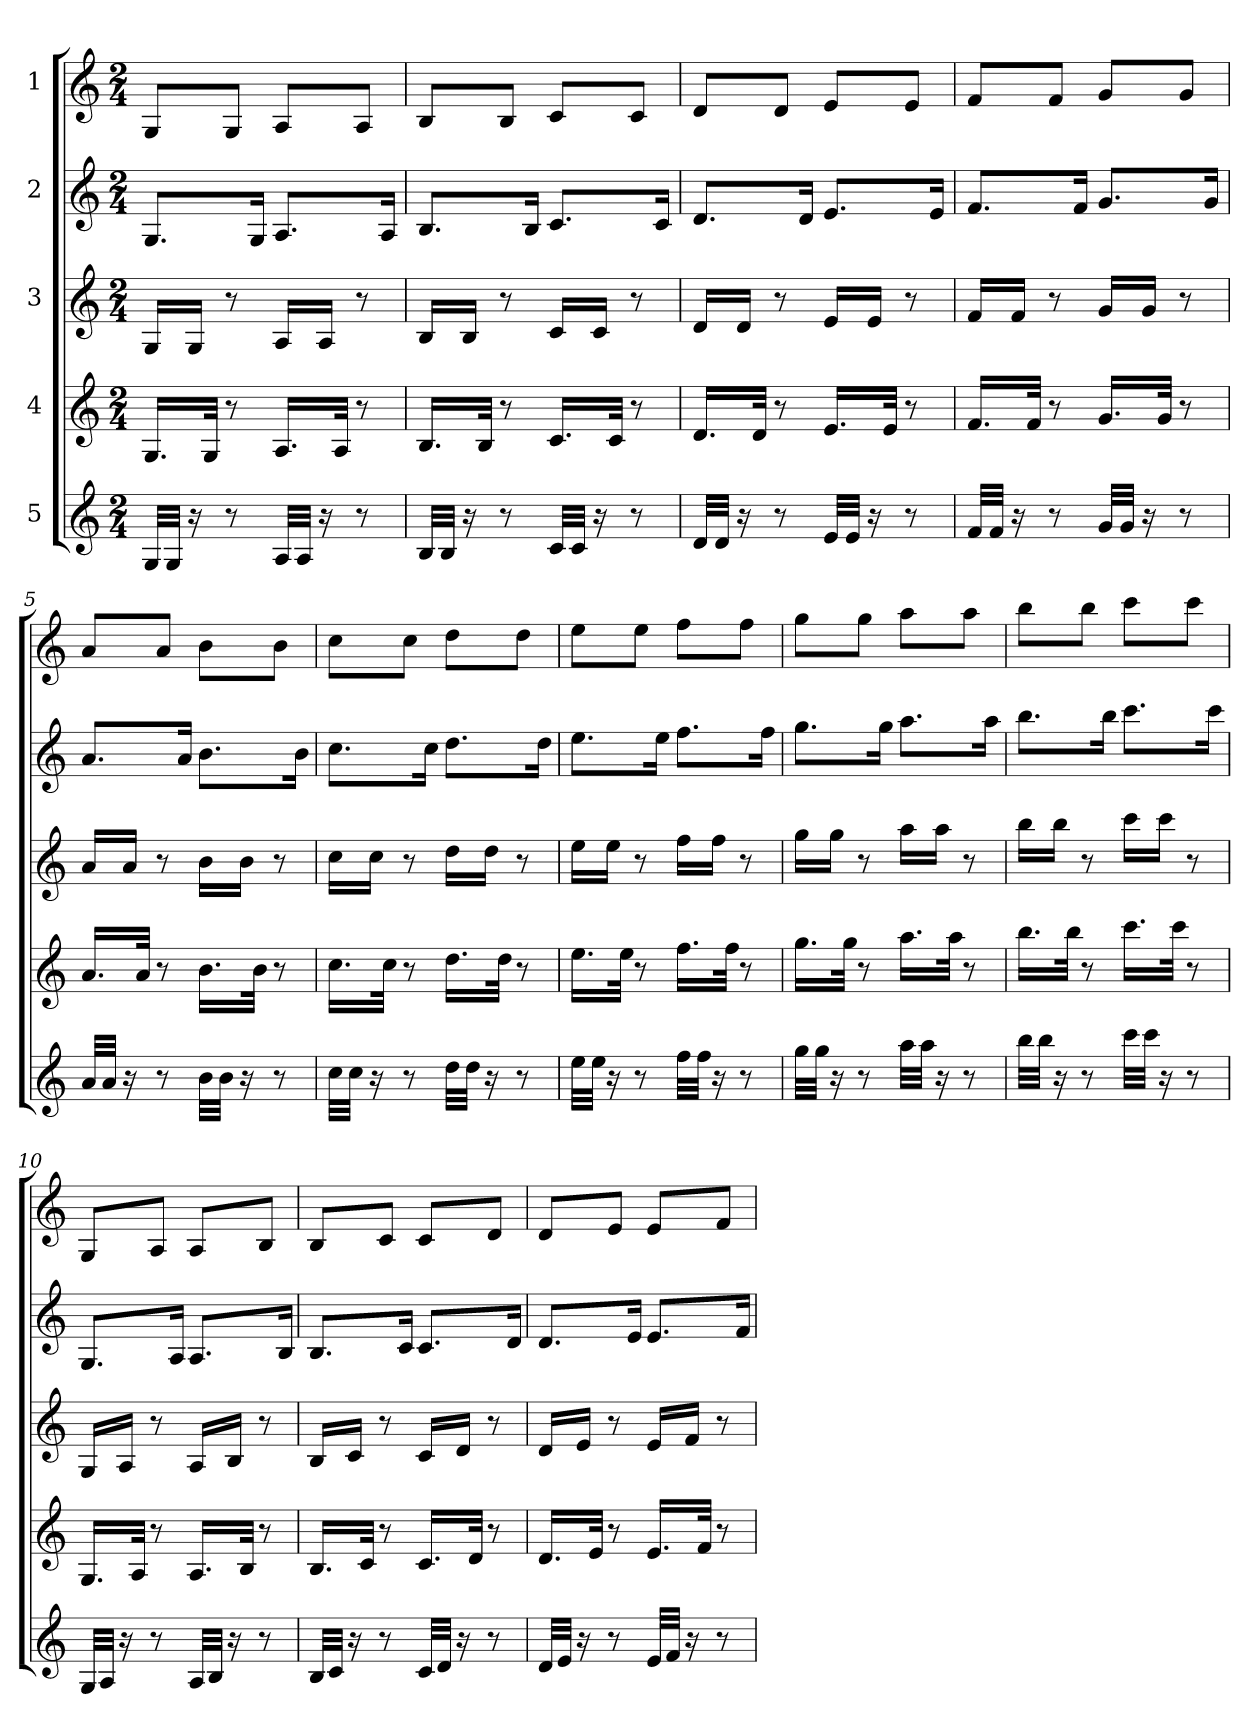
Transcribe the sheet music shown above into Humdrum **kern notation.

**kern	**kern	**kern	**kern	**kern
*part5	*part4	*part3	*part2	*part1
*staff5	*staff4	*staff3	*staff2	*staff1
*I"5	*I"4	*I"3	*I"2	*I"1
*clefG2	*clefG2	*clefG2	*clefG2	*clefG2
*k[]	*k[]	*k[]	*k[]	*k[]
*M2/4	*M2/4	*M2/4	*M2/4	*M2/4
=1	=1	=1	=1	=1
32G/LLL	16.G/LL	16G/LL	8.G/L	8G/L
32G/JJJ	.	.	.	.
16r	.	16G/JJ	.	.
.	32G/JJk	.	.	.
8r	8r	8r	.	8G/J
.	.	.	16G/Jk	.
32A/LLL	16.A/LL	16A/LL	8.A/L	8A/L
32A/JJJ	.	.	.	.
16r	.	16A/JJ	.	.
.	32A/JJk	.	.	.
8r	8r	8r	.	8A/J
.	.	.	16A/Jk	.
=2	=2	=2	=2	=2
32B/LLL	16.B/LL	16B/LL	8.B/L	8B/L
32B/JJJ	.	.	.	.
16r	.	16B/JJ	.	.
.	32B/JJk	.	.	.
8r	8r	8r	.	8B/J
.	.	.	16B/Jk	.
32c/LLL	16.c/LL	16c/LL	8.c/L	8c/L
32c/JJJ	.	.	.	.
16r	.	16c/JJ	.	.
.	32c/JJk	.	.	.
8r	8r	8r	.	8c/J
.	.	.	16c/Jk	.
=3	=3	=3	=3	=3
32d/LLL	16.d/LL	16d/LL	8.d/L	8d/L
32d/JJJ	.	.	.	.
16r	.	16d/JJ	.	.
.	32d/JJk	.	.	.
8r	8r	8r	.	8d/J
.	.	.	16d/Jk	.
32e/LLL	16.e/LL	16e/LL	8.e/L	8e/L
32e/JJJ	.	.	.	.
16r	.	16e/JJ	.	.
.	32e/JJk	.	.	.
8r	8r	8r	.	8e/J
.	.	.	16e/Jk	.
!!LO:LB:g=z
=4	=4	=4	=4	=4
32f/LLL	16.f/LL	16f/LL	8.f/L	8f/L
32f/JJJ	.	.	.	.
16r	.	16f/JJ	.	.
.	32f/JJk	.	.	.
8r	8r	8r	.	8f/J
.	.	.	16f/Jk	.
32g/LLL	16.g/LL	16g/LL	8.g/L	8g/L
32g/JJJ	.	.	.	.
16r	.	16g/JJ	.	.
.	32g/JJk	.	.	.
8r	8r	8r	.	8g/J
.	.	.	16g/Jk	.
=5	=5	=5	=5	=5
32a/LLL	16.a/LL	16a/LL	8.a/L	8a/L
32a/JJJ	.	.	.	.
16r	.	16a/JJ	.	.
.	32a/JJk	.	.	.
8r	8r	8r	.	8a/J
.	.	.	16a/Jk	.
32b\LLL	16.b\LL	16b\LL	8.b\L	8b\L
32b\JJJ	.	.	.	.
16r	.	16b\JJ	.	.
.	32b\JJk	.	.	.
8r	8r	8r	.	8b\J
.	.	.	16b\Jk	.
=6	=6	=6	=6	=6
32cc\LLL	16.cc\LL	16cc\LL	8.cc\L	8cc\L
32cc\JJJ	.	.	.	.
16r	.	16cc\JJ	.	.
.	32cc\JJk	.	.	.
8r	8r	8r	.	8cc\J
.	.	.	16cc\Jk	.
32dd\LLL	16.dd\LL	16dd\LL	8.dd\L	8dd\L
32dd\JJJ	.	.	.	.
16r	.	16dd\JJ	.	.
.	32dd\JJk	.	.	.
8r	8r	8r	.	8dd\J
.	.	.	16dd\Jk	.
=7	=7	=7	=7	=7
32ee\LLL	16.ee\LL	16ee\LL	8.ee\L	8ee\L
32ee\JJJ	.	.	.	.
16r	.	16ee\JJ	.	.
.	32ee\JJk	.	.	.
8r	8r	8r	.	8ee\J
.	.	.	16ee\Jk	.
32ff\LLL	16.ff\LL	16ff\LL	8.ff\L	8ff\L
32ff\JJJ	.	.	.	.
16r	.	16ff\JJ	.	.
.	32ff\JJk	.	.	.
8r	8r	8r	.	8ff\J
.	.	.	16ff\Jk	.
!!LO:PB:g=z
=8	=8	=8	=8	=8
32gg\LLL	16.gg\LL	16gg\LL	8.gg\L	8gg\L
32gg\JJJ	.	.	.	.
16r	.	16gg\JJ	.	.
.	32gg\JJk	.	.	.
8r	8r	8r	.	8gg\J
.	.	.	16gg\Jk	.
32aa\LLL	16.aa\LL	16aa\LL	8.aa\L	8aa\L
32aa\JJJ	.	.	.	.
16r	.	16aa\JJ	.	.
.	32aa\JJk	.	.	.
8r	8r	8r	.	8aa\J
.	.	.	16aa\Jk	.
=9	=9	=9	=9	=9
32bb\LLL	16.bb\LL	16bb\LL	8.bb\L	8bb\L
32bb\JJJ	.	.	.	.
16r	.	16bb\JJ	.	.
.	32bb\JJk	.	.	.
8r	8r	8r	.	8bb\J
.	.	.	16bb\Jk	.
32ccc\LLL	16.ccc\LL	16ccc\LL	8.ccc\L	8ccc\L
32ccc\JJJ	.	.	.	.
16r	.	16ccc\JJ	.	.
.	32ccc\JJk	.	.	.
8r	8r	8r	.	8ccc\J
.	.	.	16ccc\Jk	.
=10	=10	=10	=10	=10
32G/LLL	16.G/LL	16G/LL	8.G/L	8G/L
32A/JJJ	.	.	.	.
16r	.	16A/JJ	.	.
.	32A/JJk	.	.	.
8r	8r	8r	.	8A/J
.	.	.	16A/Jk	.
32A/LLL	16.A/LL	16A/LL	8.A/L	8A/L
32B/JJJ	.	.	.	.
16r	.	16B/JJ	.	.
.	32B/JJk	.	.	.
8r	8r	8r	.	8B/J
.	.	.	16B/Jk	.
!!LO:LB:g=z
=11	=11	=11	=11	=11
32B/LLL	16.B/LL	16B/LL	8.B/L	8B/L
32c/JJJ	.	.	.	.
16r	.	16c/JJ	.	.
.	32c/JJk	.	.	.
8r	8r	8r	.	8c/J
.	.	.	16c/Jk	.
32c/LLL	16.c/LL	16c/LL	8.c/L	8c/L
32d/JJJ	.	.	.	.
16r	.	16d/JJ	.	.
.	32d/JJk	.	.	.
8r	8r	8r	.	8d/J
.	.	.	16d/Jk	.
=12	=12	=12	=12	=12
32d/LLL	16.d/LL	16d/LL	8.d/L	8d/L
32e/JJJ	.	.	.	.
16r	.	16e/JJ	.	.
.	32e/JJk	.	.	.
8r	8r	8r	.	8e/J
.	.	.	16e/Jk	.
32e/LLL	16.e/LL	16e/LL	8.e/L	8e/L
32f/JJJ	.	.	.	.
16r	.	16f/JJ	.	.
.	32f/JJk	.	.	.
8r	8r	8r	.	8f/J
.	.	.	16f/Jk	.
=	=	=	=	=
*-	*-	*-	*-	*-
